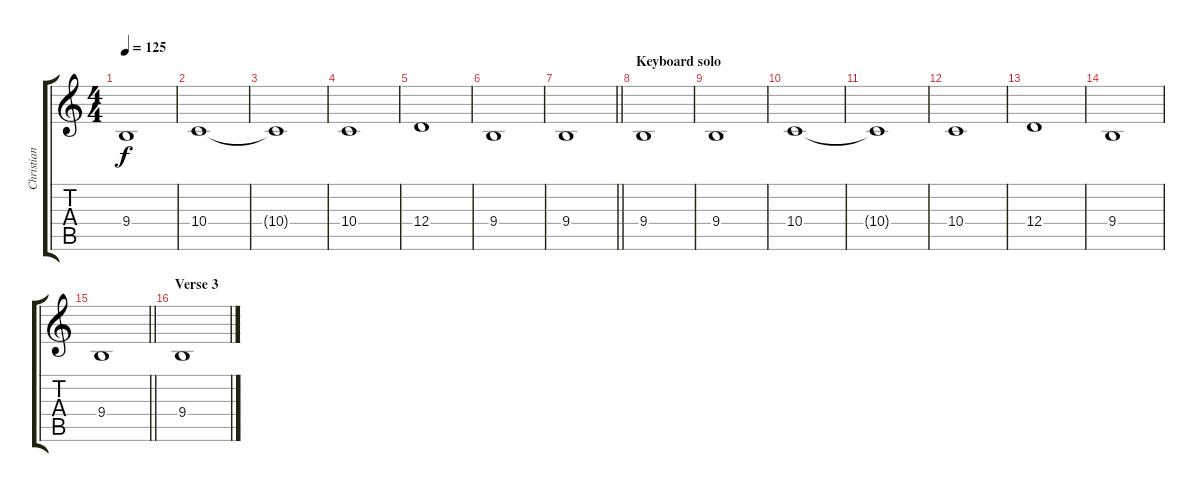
\track ("Christian L. (Keyboard)" "Christian ") {instrument choiraahs}
\staff {score tabs}
\tuning (E4 B3 G3 D3 A2 E2) {hide}
\ts (4 4)
\tempo 125
\clef g2
\ks c
9.4.1{dy f} |
10.4.1 |
10.4{t}.1 |
10.4.1 |
12.4.1 |
9.4.1 |
\barLineRight lightlight
9.4.1 |
\section ("" "Keyboard solo")
9.4.1 |
9.4.1 |
10.4.1 |
10.4{t}.1 |
10.4.1 |
12.4.1 |
9.4.1 |
\barLineRight lightlight
9.4.1 |
\section ("" "Verse 3")
9.4.1
